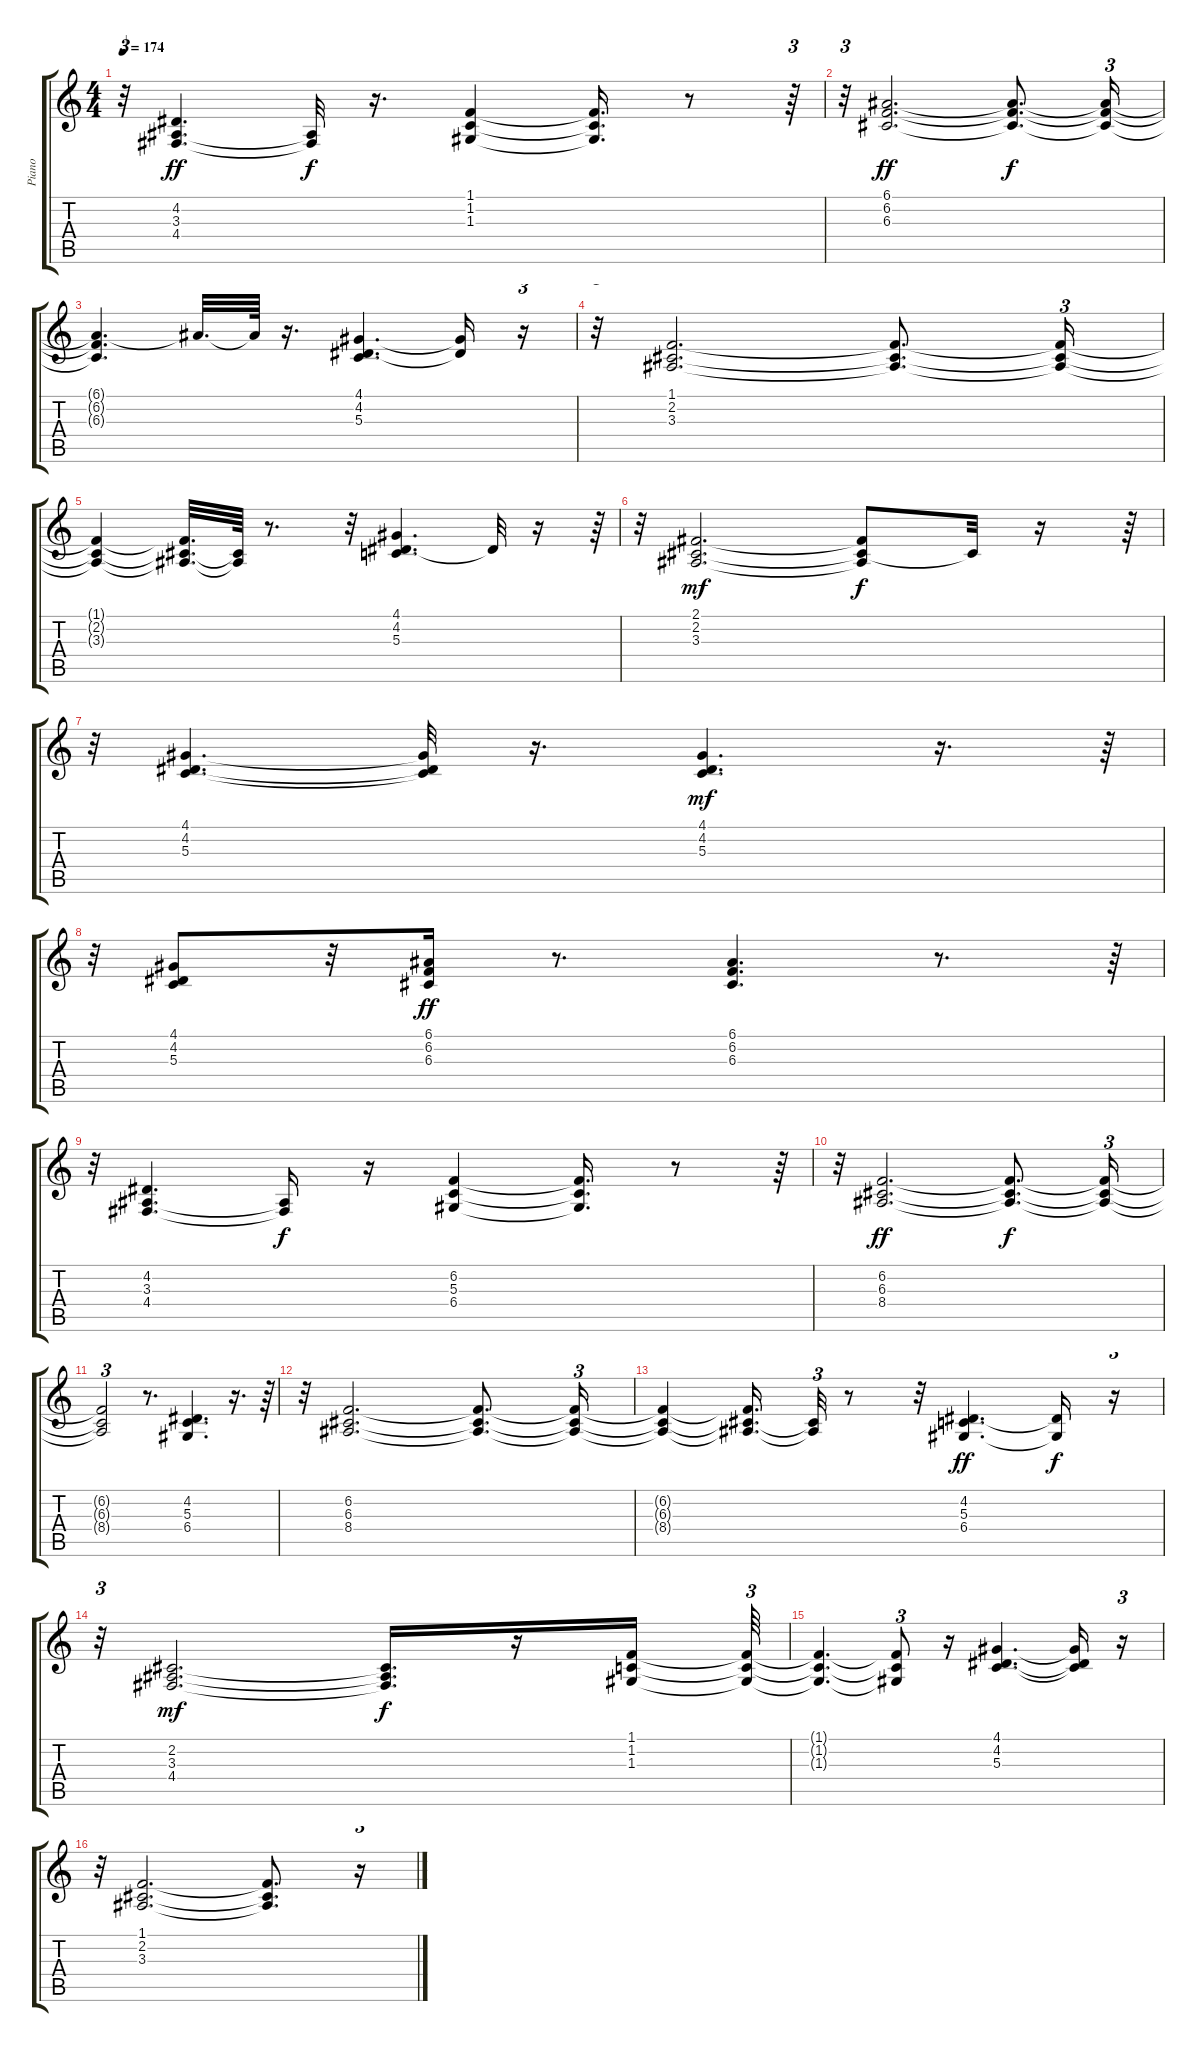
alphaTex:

\track ("Piano" "Piano") {instrument electricpiano2}
\staff {score tabs}
\tuning (E4 B3 G3 D3 A2 E2) {hide}
\ts (4 4)
\tempo 174
\clef g2
\ks c
r.32{tu (3 2) dy f} (4.2 3.3 4.4).4{d dy ff} (3.3{t} 4.4{t}).32{dy f} r.16{d} (1.1 1.2 1.3).4 (1.1{t} 1.2{t} 1.3{t}).16{d} r.8 r.64{tu (3 2)} |
r.32{tu (3 2)} (6.1 6.2 6.3).2{d dy ff} (6.1{t} 6.2{t} 6.3{t}).8{d dy f} (6.1{t} 6.2{t} 6.3{t}).16{tu (3 2)} |
(6.1{t} 6.2{t} 6.3{t}).4{d} 6.1{t}.32{d} 6.1{t}.64 r.16{d} (4.1 4.2 5.3).4{d} (4.1{t} 4.2{t}).16 r.16{tu (3 2)} |
r.32{tu (3 2)} (1.1 2.2 3.3).2{d} (1.1{t} 2.2{t} 3.3{t}).8{d} (1.1{t} 2.2{t} 3.3{t}).16{tu (3 2)} |
(1.1{t} 2.2{t} 3.3{t}).4 (1.1{t} 2.2{t} 3.3{t}).32{d} (2.2{t} 3.3{t}).64 r.8{d} r.32 (4.1 4.2 5.3).4{d} 4.2{t}.32 r.16 r.64{tu (3 2)} |
r.32{tu (3 2)} (2.1 2.2 3.3).2{d dy mf} (2.1{t} 2.2{t} 3.3{t}).8{dy f} 2.2{t}.32 r.16 r.64{tu (3 2)} |
r.32{tu (3 2)} (4.1 4.2 5.3).4{d} (4.1{t} 4.2{t} 5.3{t}).32 r.16{d} (4.1 4.2 5.3).4{d dy mf} r.16{d} r.64{tu (3 2)} |
r.32{tu (3 2)} (4.1 4.2 5.3).8 r.32 (6.1 6.2 6.3).16{dy ff} r.8{d} (6.1 6.2 6.3).4{d} r.8{d} r.64{tu (3 2)} |
r.32{tu (3 2)} (4.2 3.3 4.4).4{d} (3.3{t} 4.4{t}).16{dy f} r.16 (6.2 5.3 6.4).4 (6.2{t} 5.3{t} 6.4{t}).16{d} r.8 r.64{tu (3 2)} |
r.32{tu (3 2)} (6.2 6.3 8.4).2{d dy ff} (6.2{t} 6.3{t} 8.4{t}).8{d dy f} (6.2{t} 6.3{t} 8.4{t}).16{tu (3 2)} |
(6.2{t} 6.3{t} 8.4{t}).2{tu (3 2)} r.8{d} (4.2 5.3 6.4).4{d} r.16{d} r.64{tu (3 2)} |
r.32{tu (3 2)} (6.2 6.3 8.4).2{d} (6.2{t} 6.3{t} 8.4{t}).8{d} (6.2{t} 6.3{t} 8.4{t}).16{tu (3 2)} |
(6.2{t} 6.3{t} 8.4{t}).4 (6.2{t} 6.3{t} 8.4{t}).16{d} (6.3{t} 8.4{t}).32{tu (3 2)} r.8 r.32 (4.2 5.3 6.4).4{d dy ff} (4.2{t} 6.4{t}).16{dy f} r.16{tu (3 2)} |
r.32{tu (3 2)} (2.2 3.3 4.4).2{d dy mf} (2.2{t} 3.3{t} 4.4{t}).16{d dy f} r.16 (1.1 1.2 1.3).16 (1.1{t} 1.2{t} 1.3{t}).64{tu (3 2)} |
(1.1{t} 1.2{t} 1.3{t}).4{d} (1.1{t} 1.2{t} 1.3{t}).8{tu (3 2)} r.16 (4.1 4.2 5.3).4{d} (4.1{t} 4.2{t} 5.3{t}).16 r.16{tu (3 2)} |
r.32{tu (3 2)} (1.1 2.2 3.3).2{d} (1.1{t} 2.2{t} 3.3{t}).8{d} r.16{tu (3 2)}
